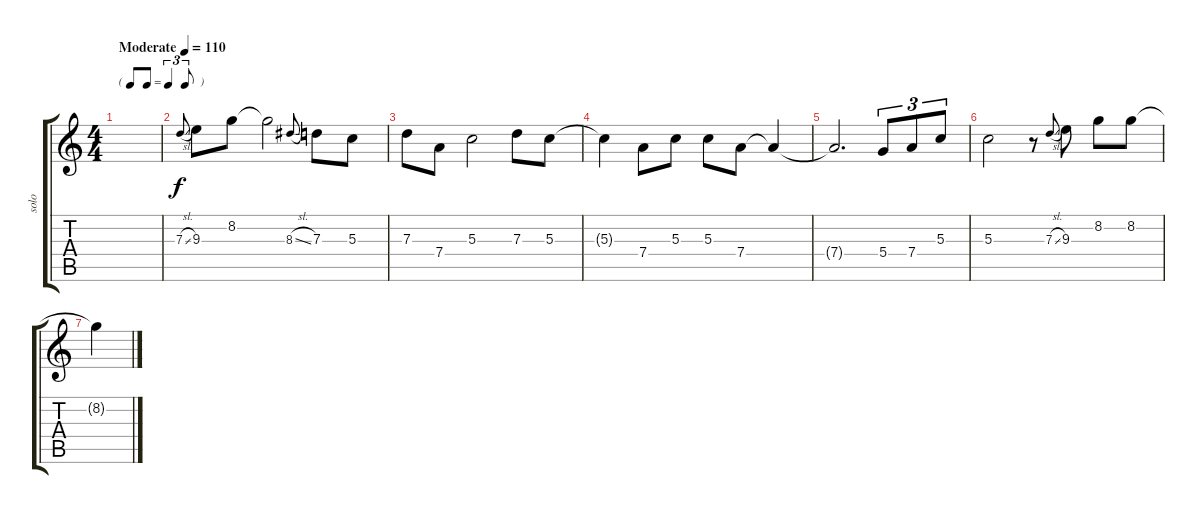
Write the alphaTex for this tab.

\track ("solo" "solo") {instrument electricguitarjazz}
\staff {score tabs}
\tuning (E4 B3 G3 D3 A2 E2) {hide}
\ts (4 4)
\tf triplet8th
\tempo (110 "Moderate")
\clef g2
\ks c
|
7.3{sl}.8{gr onbeat} 9.3.8 8.2.8 8.2{t}.2 8.3{sl}.8{gr onbeat} 7.3.8 5.3.8 |
7.3.8 7.4.8 5.3.2 7.3.8 5.3.8 |
5.3{t}.4 7.4.8 5.3.8 5.3.8 7.4.8 7.4{t}.4 |
7.4{t}.2{d} 5.4.8{tu (3 2)} 7.4.8{tu (3 2)} 5.3.8{tu (3 2)} |
5.3.2 r.8 7.3{sl}.8{gr onbeat} 9.3.8 8.2.8 8.2.8 |
8.2{t}.4
